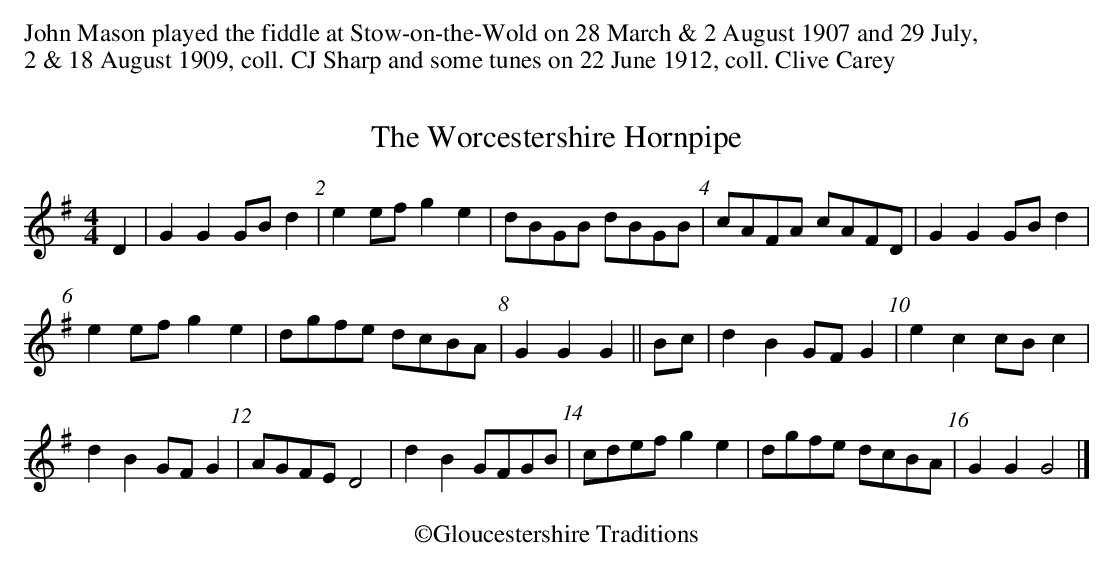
X:1
T:Worcestershire Hornpipe, The
M:4/4
L:1/8
K:G
D2 | G2 G2 GB d2 | e2 ef g2 e2 | dBGB dBGB | cAFA cAFD | G2 G2 GB d2 |
e2 ef g2 e2 | dgfe dcBA | G2 G2 G2 || Bc | d2 B2 GF G2 | e2 c2 cB c2 |
d2 B2 GF G2 | AGFE D4 | d2 B2 GFGB | cdef g2 e2 | dgfe dcBA | G2 G2 G4 |]
